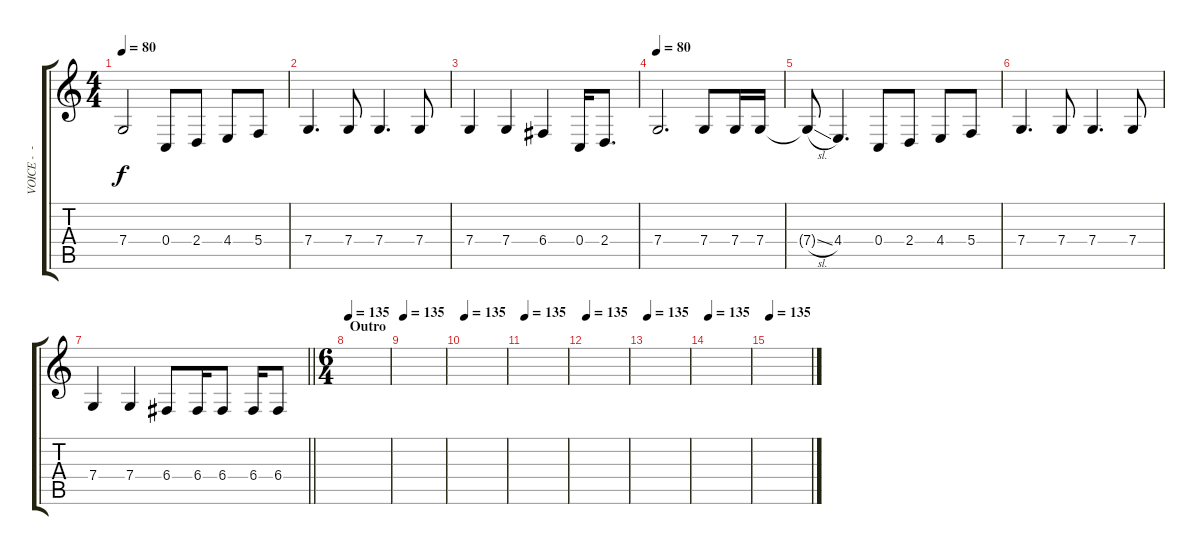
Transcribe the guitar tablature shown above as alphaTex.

\track ("VOICE -  - Joe Duplantier" "VOICE -  -") {instrument lead2sawtooth}
\staff {score tabs}
\tuning (D4 A3 F3 C3 G2 D2) {hide}
\ts (4 4)
\tempo 80
\clef g2
\ks c
7.4{t}.2{dy f} 0.4.8 2.4.8 4.4.8 5.4.8 |
7.4.4{d} 7.4.8 7.4.4{d} 7.4.8 |
7.4.4 7.4.4 6.4.4 0.4.16 2.4.8{d} |
\tempo 80
7.4.2{d} 7.4.8 7.4.16 7.4.16 |
7.4{sl t}.8 4.4.4{d} 0.4.8 2.4.8 4.4.8 5.4.8 |
7.4.4{d} 7.4.8 7.4.4{d} 7.4.8 |
\barLineRight lightlight
7.4.4 7.4.4 6.4.8 6.4.16 6.4.8 6.4.16 6.4.8 |
\ts (6 4)
\section ("" "Outro")
\tempo 135
|
\tempo 135
|
\tempo 135
|
\tempo 135
|
\tempo 135
|
\tempo 135
|
\tempo 135
|
\tempo 135
